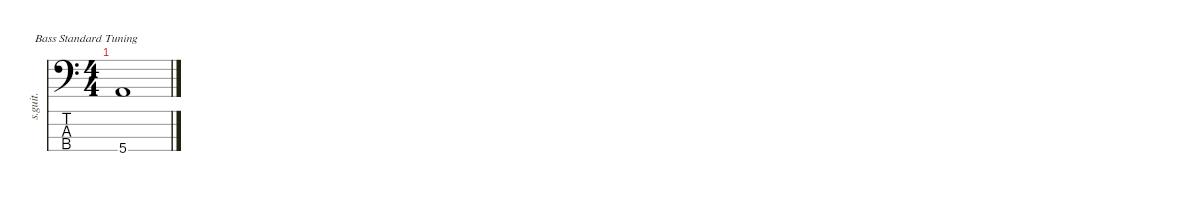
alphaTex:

\defaultSystemsLayout 4
\hideDynamics
\bracketExtendMode nobrackets
\track ("" "s.guit.") {instrument electricbasspick}
\staff {score tabs}
\tuning (G2 D2 A1 E1)
\ts (4 4)
\tempo (150 hide)
\clef f4
\ks c
5.4.1{dy f}
